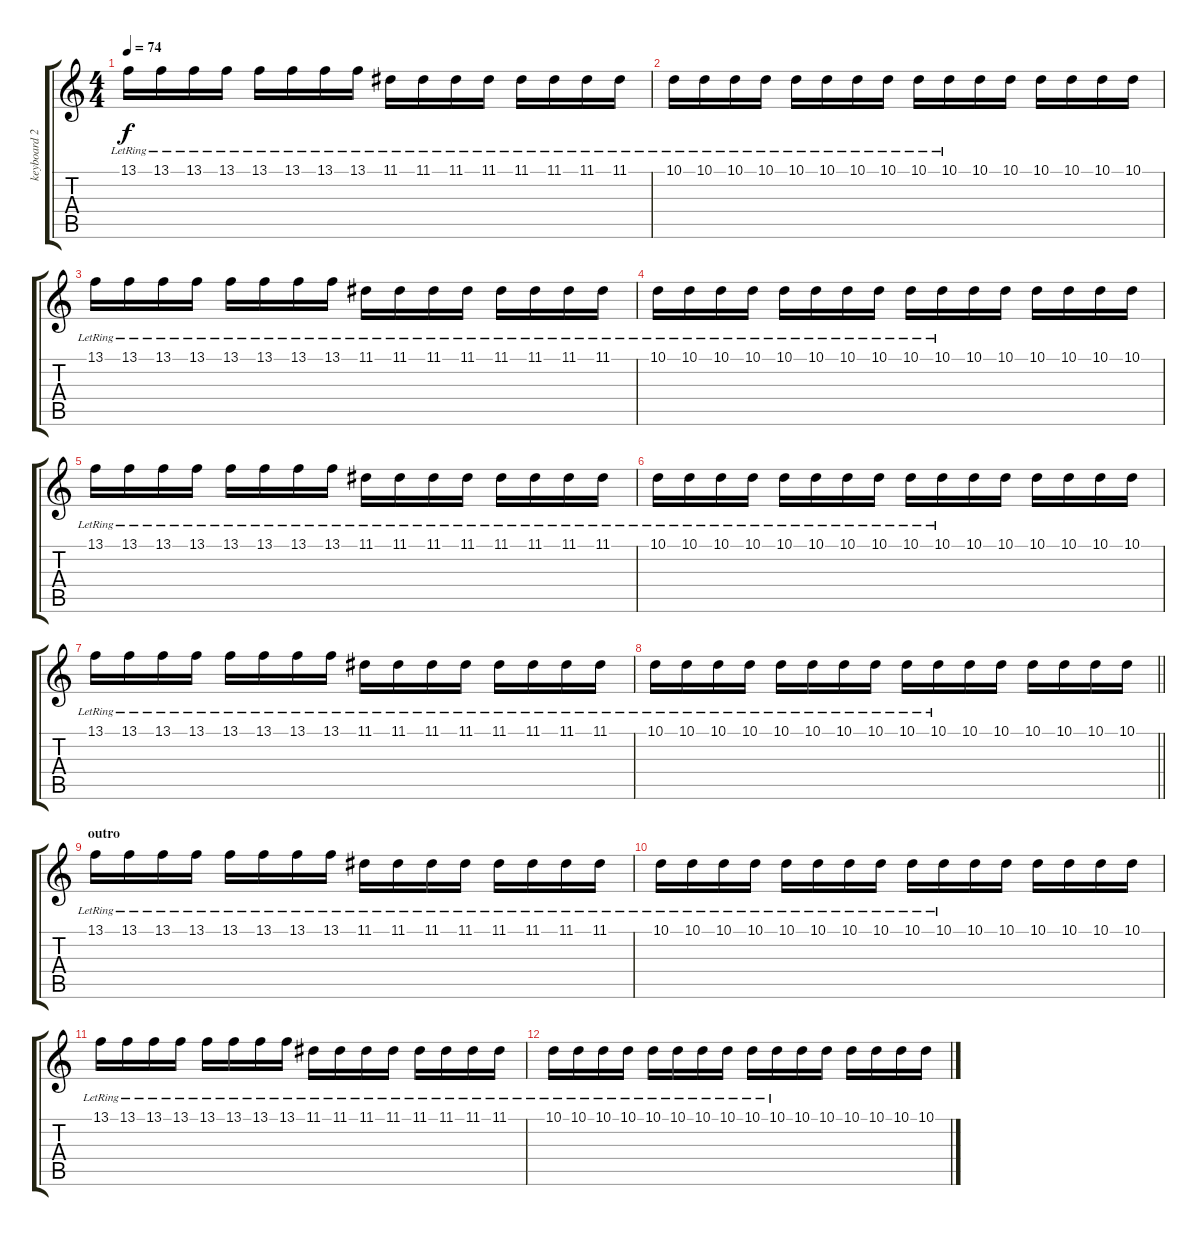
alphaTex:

\track ("keyboard 2" "keyboard 2") {instrument pad8sweep}
\staff {score tabs}
\tuning (E4 B3 G3 D3 A2 E2) {hide}
\ts (4 4)
\tempo 74
\clef g2
\ks c
13.1{lr}.16{dy f} 13.1{lr}.16 13.1{lr}.16 13.1{lr}.16 13.1{lr}.16 13.1{lr}.16 13.1{lr}.16 13.1{lr}.16 11.1{lr}.16 11.1{lr}.16 11.1{lr}.16 11.1{lr}.16 11.1{lr}.16 11.1{lr}.16 11.1{lr}.16 11.1{lr}.16 |
10.1{lr}.16 10.1{lr}.16 10.1{lr}.16 10.1{lr}.16 10.1{lr}.16 10.1{lr}.16 10.1{lr}.16 10.1{lr}.16 10.1{lr}.16 10.1{lr}.16 10.1.16 10.1.16 10.1.16 10.1.16 10.1.16 10.1.16 |
13.1{lr}.16 13.1{lr}.16 13.1{lr}.16 13.1{lr}.16 13.1{lr}.16 13.1{lr}.16 13.1{lr}.16 13.1{lr}.16 11.1{lr}.16 11.1{lr}.16 11.1{lr}.16 11.1{lr}.16 11.1{lr}.16 11.1{lr}.16 11.1{lr}.16 11.1{lr}.16 |
10.1{lr}.16 10.1{lr}.16 10.1{lr}.16 10.1{lr}.16 10.1{lr}.16 10.1{lr}.16 10.1{lr}.16 10.1{lr}.16 10.1{lr}.16 10.1{lr}.16 10.1.16 10.1.16 10.1.16 10.1.16 10.1.16 10.1.16 |
13.1{lr}.16 13.1{lr}.16 13.1{lr}.16 13.1{lr}.16 13.1{lr}.16 13.1{lr}.16 13.1{lr}.16 13.1{lr}.16 11.1{lr}.16 11.1{lr}.16 11.1{lr}.16 11.1{lr}.16 11.1{lr}.16 11.1{lr}.16 11.1{lr}.16 11.1{lr}.16 |
10.1{lr}.16 10.1{lr}.16 10.1{lr}.16 10.1{lr}.16 10.1{lr}.16 10.1{lr}.16 10.1{lr}.16 10.1{lr}.16 10.1{lr}.16 10.1{lr}.16 10.1.16 10.1.16 10.1.16 10.1.16 10.1.16 10.1.16 |
13.1{lr}.16 13.1{lr}.16 13.1{lr}.16 13.1{lr}.16 13.1{lr}.16 13.1{lr}.16 13.1{lr}.16 13.1{lr}.16 11.1{lr}.16 11.1{lr}.16 11.1{lr}.16 11.1{lr}.16 11.1{lr}.16 11.1{lr}.16 11.1{lr}.16 11.1{lr}.16 |
\barLineRight lightlight
10.1{lr}.16 10.1{lr}.16 10.1{lr}.16 10.1{lr}.16 10.1{lr}.16 10.1{lr}.16 10.1{lr}.16 10.1{lr}.16 10.1{lr}.16 10.1{lr}.16 10.1.16 10.1.16 10.1.16 10.1.16 10.1.16 10.1.16 |
\section ("" "outro")
13.1{lr}.16{volume 0} 13.1{lr}.16 13.1{lr}.16 13.1{lr}.16 13.1{lr}.16 13.1{lr}.16 13.1{lr}.16 13.1{lr}.16 11.1{lr}.16 11.1{lr}.16 11.1{lr}.16 11.1{lr}.16 11.1{lr}.16 11.1{lr}.16 11.1{lr}.16 11.1{lr}.16 |
10.1{lr}.16 10.1{lr}.16 10.1{lr}.16 10.1{lr}.16 10.1{lr}.16 10.1{lr}.16 10.1{lr}.16 10.1{lr}.16 10.1{lr}.16 10.1{lr}.16 10.1.16 10.1.16 10.1.16 10.1.16 10.1.16 10.1.16 |
13.1{lr}.16 13.1{lr}.16 13.1{lr}.16 13.1{lr}.16 13.1{lr}.16 13.1{lr}.16 13.1{lr}.16 13.1{lr}.16 11.1{lr}.16 11.1{lr}.16 11.1{lr}.16 11.1{lr}.16 11.1{lr}.16 11.1{lr}.16 11.1{lr}.16 11.1{lr}.16 |
10.1{lr}.16 10.1{lr}.16 10.1{lr}.16 10.1{lr}.16 10.1{lr}.16 10.1{lr}.16 10.1{lr}.16 10.1{lr}.16 10.1{lr}.16 10.1{lr}.16 10.1.16 10.1.16 10.1.16 10.1.16 10.1.16 10.1.16
